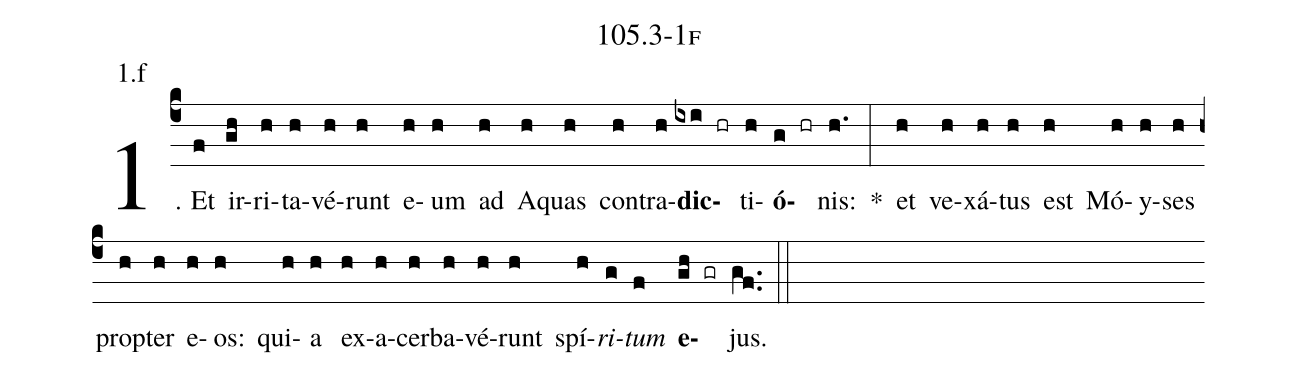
name: 105.3-1f;
annotation: 1.f;
%%
(c4)1. Et(f) ir(gh)ri(h)ta(h)vé(h)runt(h) e(h)um(h) ad(h) A(h)quas(h) con(h)tra(h)<b>dic</b>(ixi hr)ti(h)<b>ó</b>(g hr)nis:(h.) *(:) et(h) ve(h)xá(h)tus(h) est(h) Mó(h)y(h)ses(h) prop(h)ter(h) e(h)os:(h) qui(h)a(h) ex(h)a(h)cer(h)ba(h)vé(h)runt(h) spí(h)<i>ri</i>(g)<i>tum</i>(f) <b>e</b>(gh gr)jus.(gf..) (::)


%E(h) u(h) o(g) u(f) a(gh) e.(gf..) (::)
